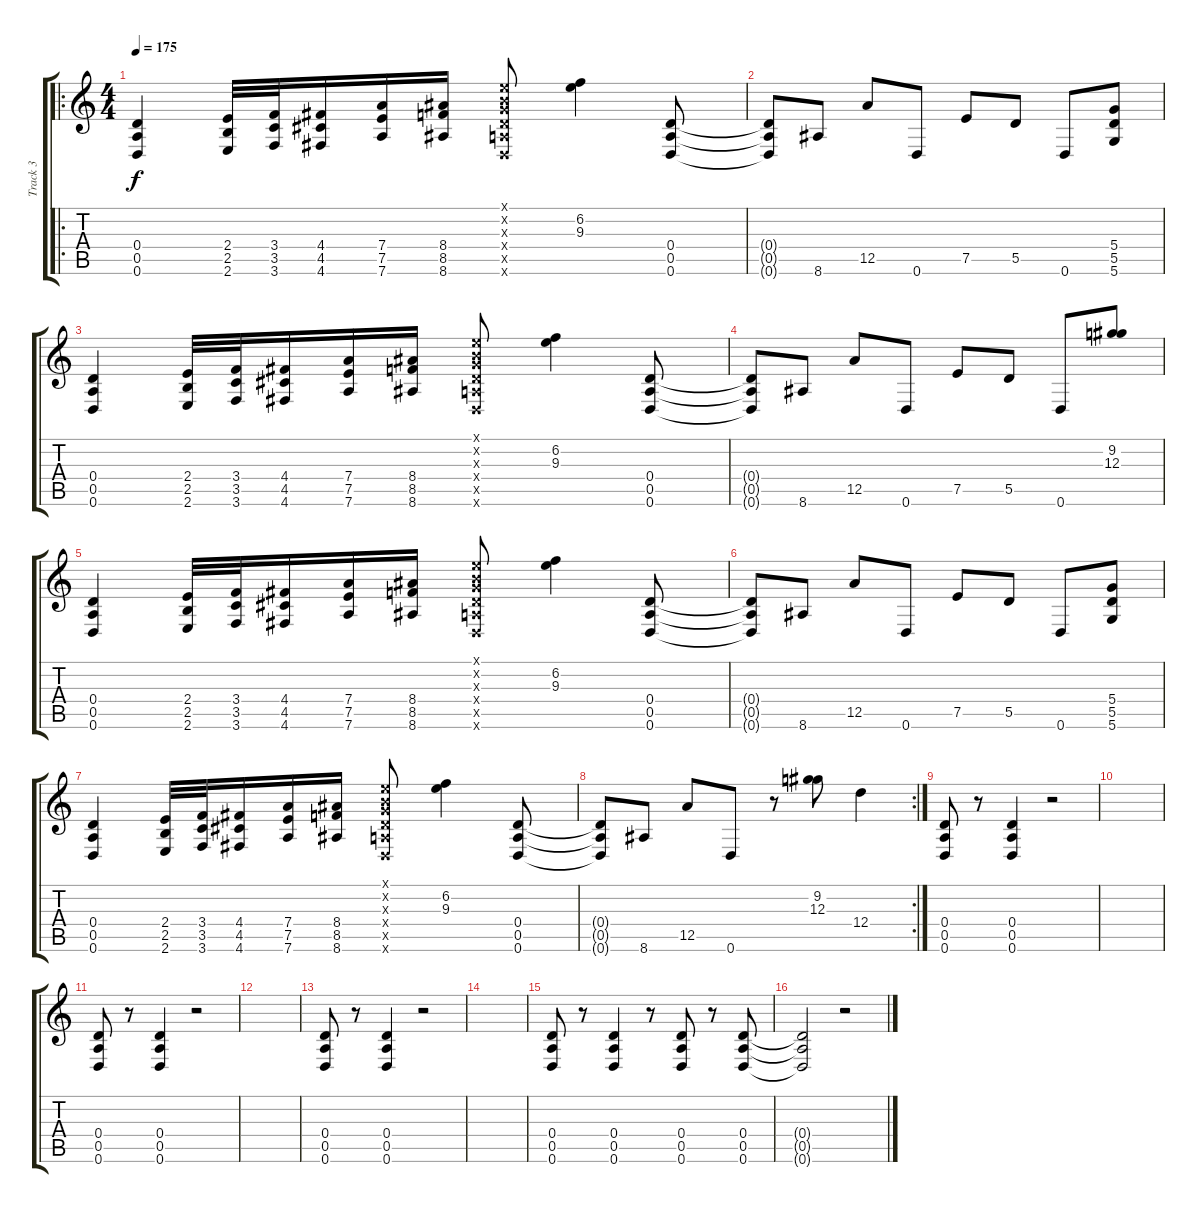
\track ("Track 3" "Track 3") {instrument distortionguitar}
\staff {score tabs}
\tuning (E4 B3 G3 D3 A2 D2) {hide}
\ro
\ts (4 4)
\tempo 175
\clef g2
\ks c
(0.4 0.5 0.6).4{dy f} (2.4 2.5 2.6).32 (3.4 3.5 3.6).32 (4.4 4.5 4.6).16 (7.4 7.5 7.6).16 (8.4 8.5 8.6).16 (0.1{x} 0.2{x} 0.3{x} 0.4{x} 0.5{x} 0.6{x}).8 (6.2 9.3).4 (0.4 0.5 0.6).8 |
(0.4{t} 0.5{t} 0.6{t}).8 8.6.8 12.5.8 0.6.8 7.5.8 5.5.8 0.6.8 (5.4 5.5 5.6).8 |
(0.4 0.5 0.6).4 (2.4 2.5 2.6).32 (3.4 3.5 3.6).32 (4.4 4.5 4.6).16 (7.4 7.5 7.6).16 (8.4 8.5 8.6).16 (0.1{x} 0.2{x} 0.3{x} 0.4{x} 0.5{x} 0.6{x}).8 (6.2 9.3).4 (0.4 0.5 0.6).8 |
(0.4{t} 0.5{t} 0.6{t}).8 8.6.8 12.5.8 0.6.8 7.5.8 5.5.8 0.6.8 (9.2 12.3).8 |
(0.4 0.5 0.6).4 (2.4 2.5 2.6).32 (3.4 3.5 3.6).32 (4.4 4.5 4.6).16 (7.4 7.5 7.6).16 (8.4 8.5 8.6).16 (0.1{x} 0.2{x} 0.3{x} 0.4{x} 0.5{x} 0.6{x}).8 (6.2 9.3).4 (0.4 0.5 0.6).8 |
(0.4{t} 0.5{t} 0.6{t}).8 8.6.8 12.5.8 0.6.8 7.5.8 5.5.8 0.6.8 (5.4 5.5 5.6).8 |
(0.4 0.5 0.6).4 (2.4 2.5 2.6).32 (3.4 3.5 3.6).32 (4.4 4.5 4.6).16 (7.4 7.5 7.6).16 (8.4 8.5 8.6).16 (0.1{x} 0.2{x} 0.3{x} 0.4{x} 0.5{x} 0.6{x}).8 (6.2 9.3).4 (0.4 0.5 0.6).8 |
\rc 2
(0.4{t} 0.5{t} 0.6{t}).8 8.6.8 12.5.8 0.6.8 r.8 (9.2 12.3).8 12.4.4 |
(0.4 0.5 0.6).8 r.8 (0.4 0.5 0.6).4 r.2 |
|
(0.4 0.5 0.6).8 r.8 (0.4 0.5 0.6).4 r.2 |
|
(0.4 0.5 0.6).8 r.8 (0.4 0.5 0.6).4 r.2 |
|
(0.4 0.5 0.6).8 r.8 (0.4 0.5 0.6).4 r.8 (0.4 0.5 0.6).8 r.8 (0.4 0.5 0.6).8 |
(0.4{t} 0.5{t} 0.6{t}).2 r.2
